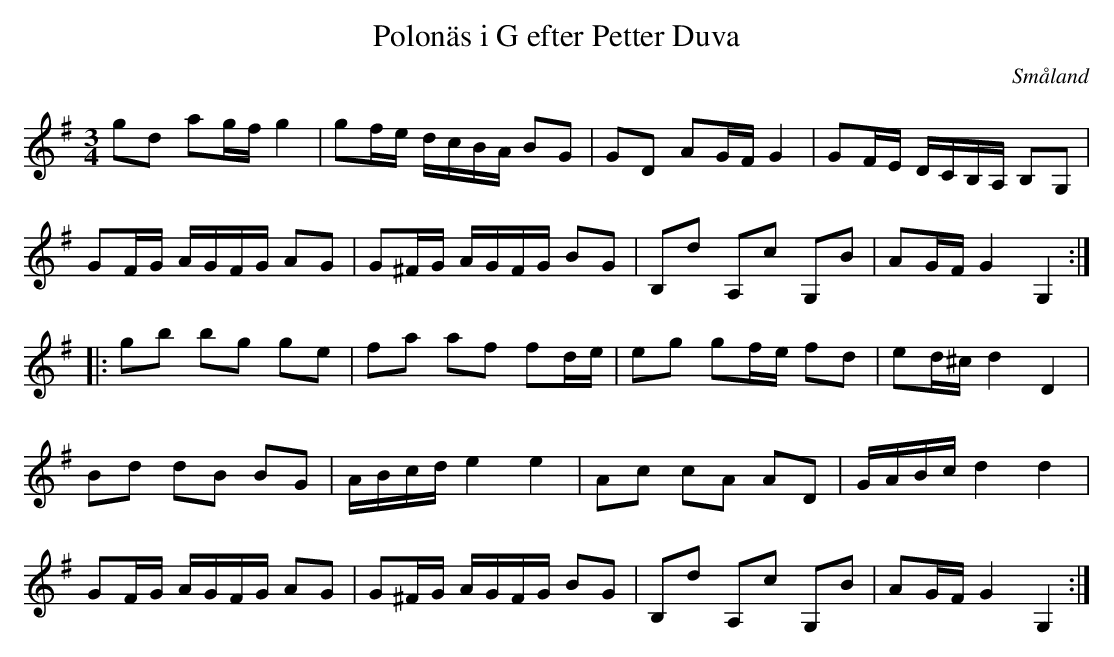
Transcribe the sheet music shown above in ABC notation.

X:1
T:Polonäs i G efter Petter Duva
O:Småland
L:1/16
M:3/4
K:G
g2d2 a2gf g4 | g2fe dcBA B2G2 | G2D2 A2GF G4 | G2FE DCB,A, B,2G,2 |
G2FG AGFG A2G2 | G2^FG AGFG B2G2 | B,2d2 A,2c2 G,2B2 | A2GF G4 G,4 ::
g2b2 b2g2 g2e2 | f2a2 a2f2 f2de | e2g2 g2fe f2d2 | e2d^c d4 D4 |
B2d2 d2B2 B2G2 | ABcd e4 e4 | A2c2 c2A2 A2D2 | GABc d4 d4 |
G2FG AGFG A2G2 | G2^FG AGFG B2G2 | B,2d2 A,2c2 G,2B2 | A2GF G4 G,4 :|
